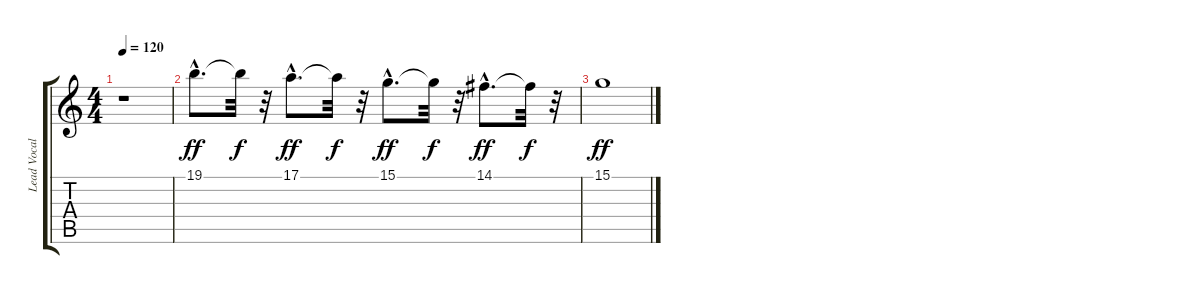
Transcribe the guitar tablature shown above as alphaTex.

\track ("Lead Vocals (Bruce)" "Lead Vocal") {instrument choiraahs}
\staff {score tabs}
\tuning (E4 B3 G3 D3 A2 E2) {hide}
\ts (4 4)
\tempo 120
\clef g2
\ks c
r.1{dy f} |
19.1{hac}.8{d dy ff} 19.1{t}.32{dy f} r.32 17.1{hac}.8{d dy ff} 17.1{t}.32{dy f} r.32 15.1{hac}.8{d dy ff} 15.1{t}.32{dy f} r.32 14.1{hac}.8{d dy ff} 14.1{t}.32{dy f} r.32 |
15.1.1{dy ff}
